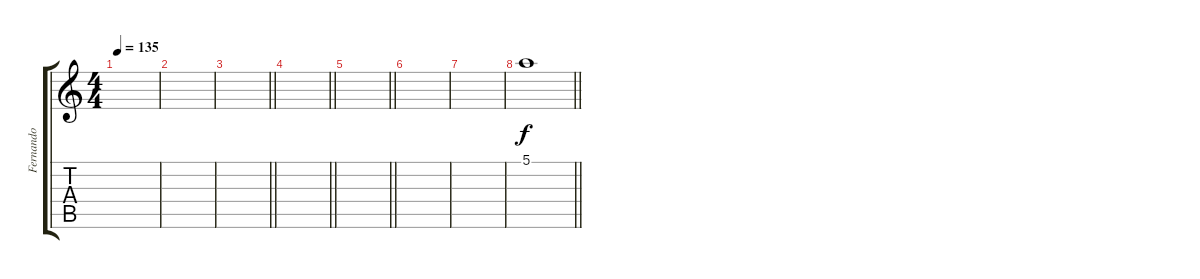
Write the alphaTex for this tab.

\track ("Fernando" "Fernando") {instrument flute}
\staff {score tabs}
\tuning (E5 B4 G4 D4 A3 E3) {hide}
\ts (4 4)
\tempo 135
\clef g2
\ks c
|
|
\barLineRight lightlight
|
\barLineRight lightlight
|
\barLineRight lightlight
|
|
|
\barLineRight lightlight
5.1.1{volume 16}
